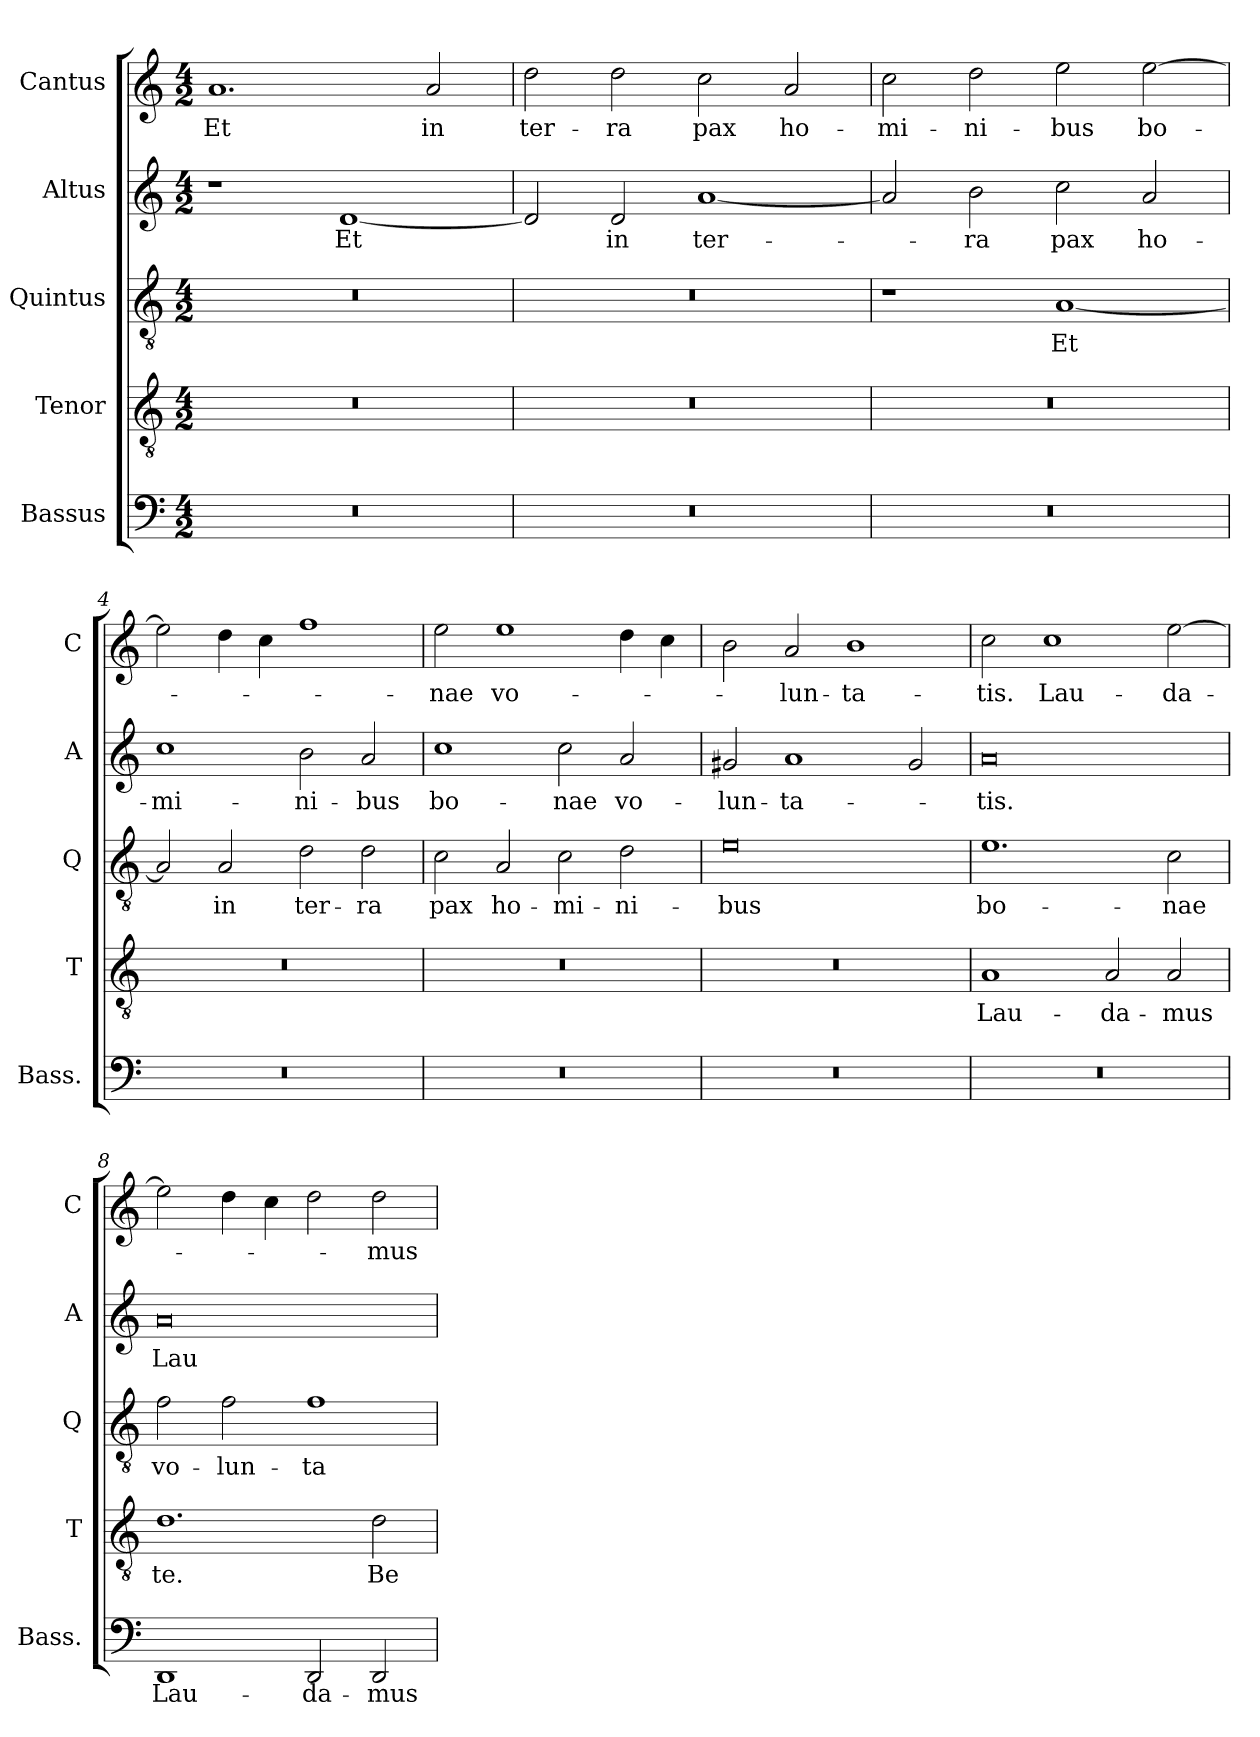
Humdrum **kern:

**kern	**text	**kern	**text	**kern	**text	**kern	**text	**kern	**text
*part5	*part5	*part4	*part4	*part3	*part3	*part2	*part2	*part1	*part1
*staff5	*staff5	*staff4	*staff4	*staff3	*staff3	*staff2	*staff2	*staff1	*staff1
*I"Bassus	*	*I"Tenor	*	*I"Quintus	*	*I"Altus	*	*I"Cantus	*
*I'Bass.	*	*I'T	*	*I'Q	*	*I'A	*	*I'C	*
*clefF4	*	*clefGv2	*	*clefGv2	*	*clefG2	*	*clefG2	*
*	*	*ITrd7c12	*	*ITrd7c12	*	*	*	*	*
*k[]	*	*k[]	*	*k[]	*	*k[]	*	*k[]	*
*C:	*	*C:	*	*C:	*	*C:	*	*C:	*
*M4/2	*	*M4/2	*	*M4/2	*	*M4/2	*	*M4/2	*
=1	=1	=1	=1	=1	=1	=1	=1	=1	=1
0r	.	0r	.	0r	.	1r	.	1.a/	Et
.	.	.	.	.	.	[1d/	Et	.	.
.	.	.	.	.	.	.	.	2a/	in
=2	=2	=2	=2	=2	=2	=2	=2	=2	=2
0r	.	0r	.	0r	.	2d/]	.	2dd\	ter-
.	.	.	.	.	.	2d/	in	2dd\	-ra
.	.	.	.	.	.	[1a/	ter-	2cc\	pax
.	.	.	.	.	.	.	.	2a/	ho-
=3	=3	=3	=3	=3	=3	=3	=3	=3	=3
0r	.	0r	.	1r	.	2a/]	.	2cc\	-mi-
.	.	.	.	.	.	2b\	-ra	2dd\	-ni-
.	.	.	.	[1AA/	Et	2cc\	pax	2ee\	-bus
.	.	.	.	.	.	2a/	ho-	[2ee\	bo-
=4	=4	=4	=4	=4	=4	=4	=4	=4	=4
0r	.	0r	.	2AA/]	.	1cc\	-mi-	2ee\]	.
.	.	.	.	2AA/	in	.	.	4dd\	.
.	.	.	.	.	.	.	.	4cc\	.
.	.	.	.	2D\	ter-	2b\	-ni-	1ff\	.
.	.	.	.	2D\	-ra	2a/	-bus	.	.
=5	=5	=5	=5	=5	=5	=5	=5	=5	=5
0r	.	0r	.	2C\	pax	1cc\	bo-	2ee\	-nae
.	.	.	.	2AA/	ho-	.	.	1ee\	vo-
.	.	.	.	2C\	-mi-	2cc\	-nae	.	.
.	.	.	.	2D\	-ni-	2a/	vo-	4dd\	.
.	.	.	.	.	.	.	.	4cc\	.
=6	=6	=6	=6	=6	=6	=6	=6	=6	=6
0r	.	0r	.	0E\	-bus	2g#/	-lun-	2b\	.
.	.	.	.	.	.	1a/	-ta-	2a/	-lun-
.	.	.	.	.	.	.	.	1b\	-ta-
.	.	.	.	.	.	2g#/	.	.	.
=7	=7	=7	=7	=7	=7	=7	=7	=7	=7
0r	.	1AA/	Lau-	1.E\	bo-	0a/	-tis.	2cc\	-tis.
.	.	.	.	.	.	.	.	1cc\	Lau-
.	.	2AA/	-da-	.	.	.	.	.	.
.	.	2AA/	-mus	2C\	-nae	.	.	[2ee\	-da-
=8	=8	=8	=8	=8	=8	=8	=8	=8	=8
1DD/	Lau-	1.D\	te.	2F\	vo-	0a/	Lau-	2ee\]	.
.	.	.	.	2F\	-lun-	.	.	4dd\	.
.	.	.	.	.	.	.	.	4cc\	.
2DD/	-da-	.	.	1F\	-ta-	.	.	2dd\	.
2DD/	-mus	2D\	Be-	.	.	.	.	2dd\	-mus
=	=	=	=	=	=	=	=	=	=
*-	*-	*-	*-	*-	*-	*-	*-	*-	*-
